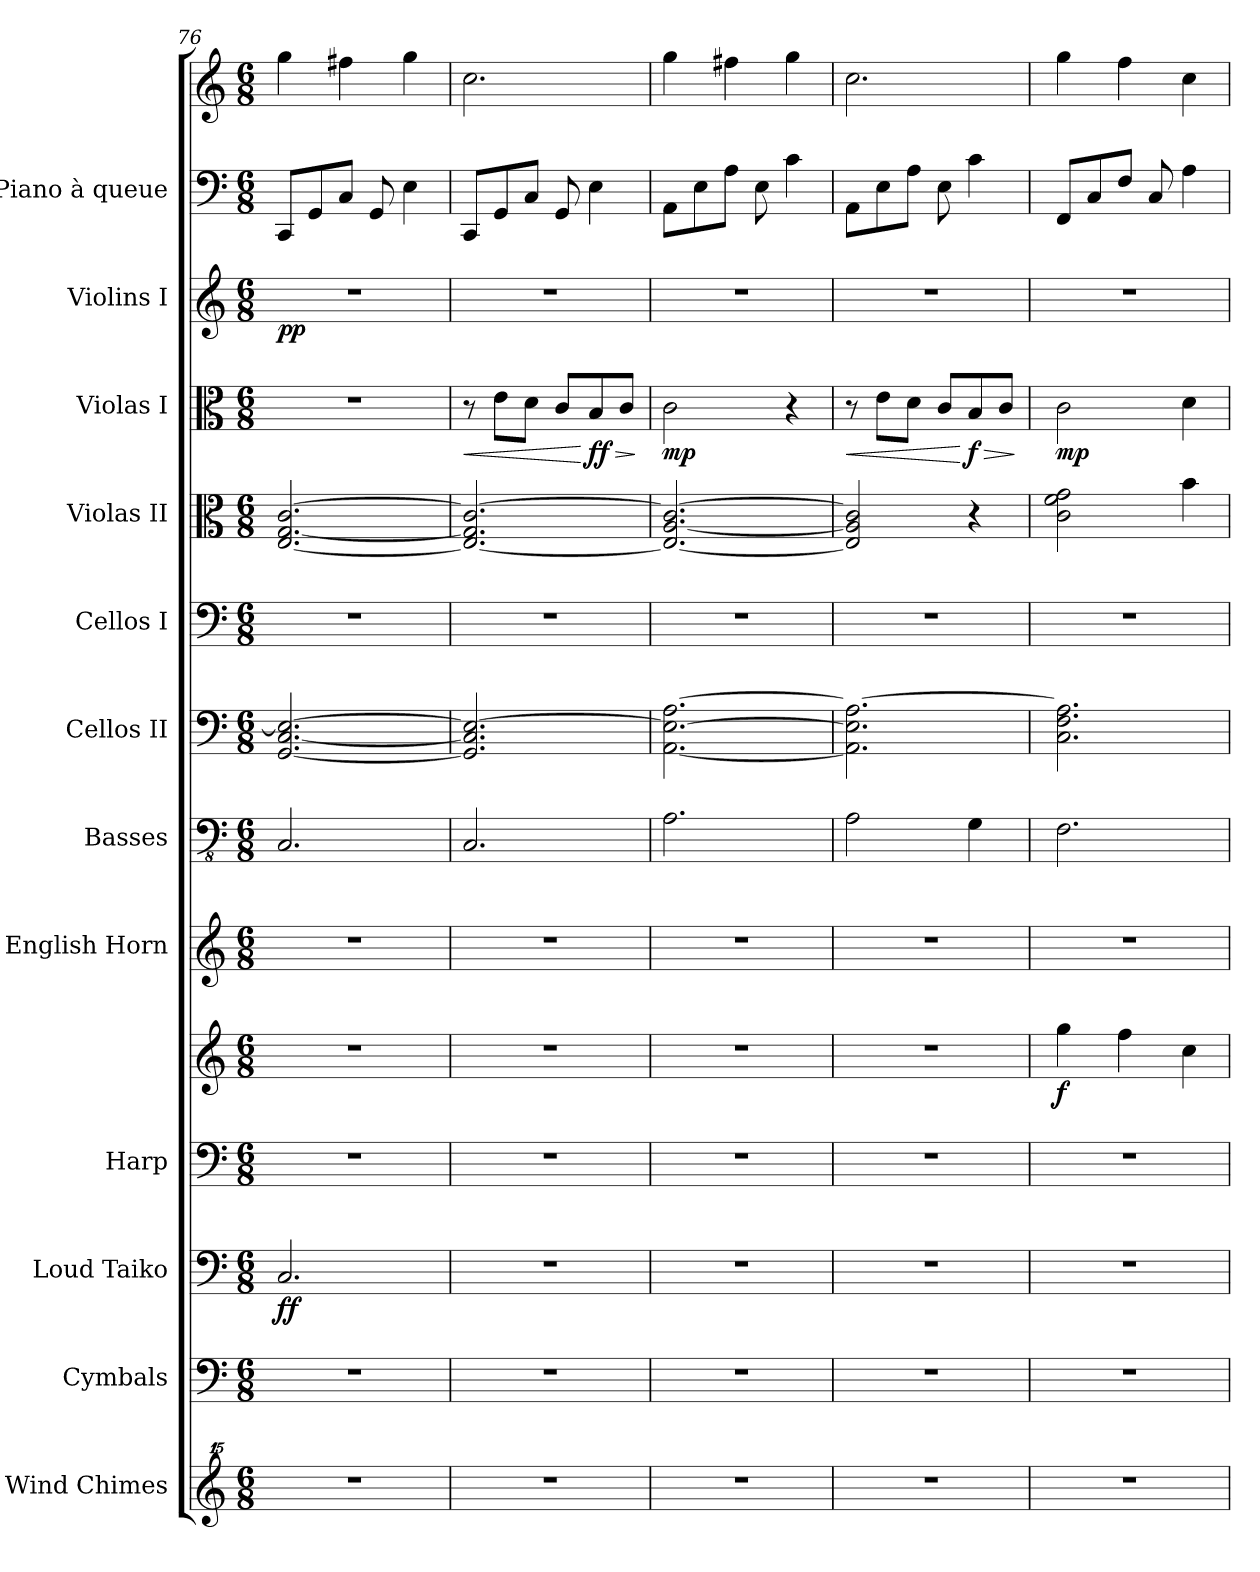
**kern	**kern	**kern	**dynam	**kern	**kern	**dynam	**kern	**kern	**kern	**kern	**kern	**kern	**dynam	**kern	**dynam	**kern	**kern
*part12	*part11	*part10	*part10	*part9	*part9	*part9	*part8	*part7	*part6	*part5	*part4	*part3	*part3	*part2	*part2	*part1	*part1
*staff14	*staff13	*staff12	*staff12	*staff11	*staff10	*staff10/11	*staff9	*staff8	*staff7	*staff6	*staff5	*staff4	*staff4	*staff3	*staff3	*staff2	*staff1
*I"Wind Chimes	*I"Cymbals	*I"Loud Taiko	*	*I"Harp	*	*	*I"English Horn	*I"Basses	*I"Cellos II	*I"Cellos I	*I"Violas II	*I"Violas I	*	*I"Violins I	*	*I"Piano à queue	*
*I'WCh.	*I'Cymb.	*I'Taiko.	*	*I'Hrp.	*	*	*	*I'Bss	*I'Cellos II	*I'Cellos I	*I'Vla II.	*I'Vla I.	*	*I'Vlns I.	*	*I'Pia.	*
*clefG^^2	*clefF4	*clefF4	*	*clefF4	*clefG2	*	*clefG2	*clefFv4	*clefF4	*clefF4	*clefC3	*clefC3	*	*clefG2	*	*clefF4	*clefG2
*k[]	*k[]	*k[]	*	*k[]	*k[]	*	*k[]	*k[]	*k[]	*k[]	*k[]	*k[]	*	*k[]	*	*k[]	*k[]
*M6/8	*M6/8	*M6/8	*	*M6/8	*M6/8	*	*M6/8	*M6/8	*M6/8	*M6/8	*M6/8	*M6/8	*	*M6/8	*	*M6/8	*M6/8
=76	=76	=76	=76	=76	=76	=76	=76	=76	=76	=76	=76	=76	=76	=76	=76	=76	=76
!	!	!	!LO:DY:b	!	!	!	!	!	!	!	!	!	!	!	!LO:DY:b	!	!
2.r	2.r	2.C/	ff	2.r	2.r	.	2.r	2.CC/	[2.GG/ [2.C/ 2.E/_	2.r	[2.E/ [2.G/ [2.c/	2.r	.	2.r	pp	8CC/L	4gg\
.	.	.	.	.	.	.	.	.	.	.	.	.	.	.	.	8GG/	.
.	.	.	.	.	.	.	.	.	.	.	.	.	.	.	.	8C/J	4ff#X\
.	.	.	.	.	.	.	.	.	.	.	.	.	.	.	.	8GG/	.
.	.	.	.	.	.	.	.	.	.	.	.	.	.	.	.	4E\	4gg\
=77	=77	=77	=77	=77	=77	=77	=77	=77	=77	=77	=77	=77	=77	=77	=77	=77	=77
!	!	!	!	!	!	!	!	!	!	!	!	!	!LO:HP:b	!	!	!	!
2.r	2.r	2.r	.	2.r	2.r	.	2.r	2.CC/	2.GG/] 2.C/] 2.E/_	2.r	2.E/_ 2.G/] 2.c/_	8r	<	2.r	.	8CC/L	2.cc\
.	.	.	.	.	.	.	.	.	.	.	.	8e\L	.	.	.	8GG/	.
.	.	.	.	.	.	.	.	.	.	.	.	8d\J	.	.	.	8C/J	.
.	.	.	.	.	.	.	.	.	.	.	.	8c/L	.	.	.	8GG/	.
!	!	!	!	!	!	!	!	!	!	!	!	!	!LO:HP:n=1:b	!	!	!	!
!	!	!	!	!	!	!	!	!	!	!	!	!	!LO:DY:n=1:b	!	!	!	!
.	.	.	.	.	.	.	.	.	.	.	.	8B/	[ > ff	.	.	4E\	.
.	.	.	.	.	.	.	.	.	.	.	.	8c/J	.	.	.	.	.
.	.	.	.	.	.	.	.	.	.	.	.	.	]	.	.	.	.
=78	=78	=78	=78	=78	=78	=78	=78	=78	=78	=78	=78	=78	=78	=78	=78	=78	=78
*	*	*	*	*	*	*	*	*	*	*	*	*	*	*	*	*	*MM75
!	!	!	!	!	!	!	!	!	!	!	!	!	!LO:DY:b	!	!	!	!
2.r	2.r	2.r	.	2.r	2.r	.	2.r	2.AA\	[2.AA\ 2.E\_ [2.A\	2.r	2.E/_ [2.A/ 2.c/_	2c\	mp	2.r	.	8AA\L	4gg\
.	.	.	.	.	.	.	.	.	.	.	.	.	.	.	.	8E\	.
.	.	.	.	.	.	.	.	.	.	.	.	.	.	.	.	8A\J	4ff#X\
.	.	.	.	.	.	.	.	.	.	.	.	.	.	.	.	8E\	.
.	.	.	.	.	.	.	.	.	.	.	.	4r	.	.	.	4c\	4gg\
!!LO:PB:g=z
=79	=79	=79	=79	=79	=79	=79	=79	=79	=79	=79	=79	=79	=79	=79	=79	=79	=79
!	!	!	!	!	!	!	!	!	!	!	!	!	!LO:HP:b	!	!	!	!
2.r	2.r	2.r	.	2.r	2.r	.	2.r	2AA\	2.AA\] 2.E\] 2.A\_	2.r	2E/] 2A/] 2c/]	8r	<	2.r	.	8AA\L	2.cc\
.	.	.	.	.	.	.	.	.	.	.	.	8e\L	.	.	.	8E\	.
.	.	.	.	.	.	.	.	.	.	.	.	8d\J	.	.	.	8A\J	.
.	.	.	.	.	.	.	.	.	.	.	.	8c/L	.	.	.	8E\	.
!	!	!	!	!	!	!	!	!	!	!	!	!	!LO:HP:n=1:b	!	!	!	!
!	!	!	!	!	!	!	!	!	!	!	!	!	!LO:DY:n=1:b	!	!	!	!
.	.	.	.	.	.	.	.	4GG\	.	.	4r	8B/	[ > f	.	.	4c\	.
.	.	.	.	.	.	.	.	.	.	.	.	8c/J	.	.	.	.	.
.	.	.	.	.	.	.	.	.	.	.	.	.	]	.	.	.	.
=80	=80	=80	=80	=80	=80	=80	=80	=80	=80	=80	=80	=80	=80	=80	=80	=80	=80
!	!	!	!	!	!	!LO:DY:b	!	!	!	!	!	!	!LO:DY:b	!	!	!	!
2.r	2.r	2.r	.	2.r	4gg\	f	2.r	2.FF\	2.C\ 2.F\ 2.A\]	2.r	2c\ 2f\ 2g\	2c\	mp	2.r	.	8FF/L	4gg\
.	.	.	.	.	.	.	.	.	.	.	.	.	.	.	.	8C/	.
.	.	.	.	.	4ff\	.	.	.	.	.	.	.	.	.	.	8F/J	4ff\
.	.	.	.	.	.	.	.	.	.	.	.	.	.	.	.	8C/	.
.	.	.	.	.	4cc\	.	.	.	.	.	4b\	4d\	.	.	.	4A\	4cc\
=	=	=	=	=	=	=	=	=	=	=	=	=	=	=	=	=	=
*-	*-	*-	*-	*-	*-	*-	*-	*-	*-	*-	*-	*-	*-	*-	*-	*-	*-
